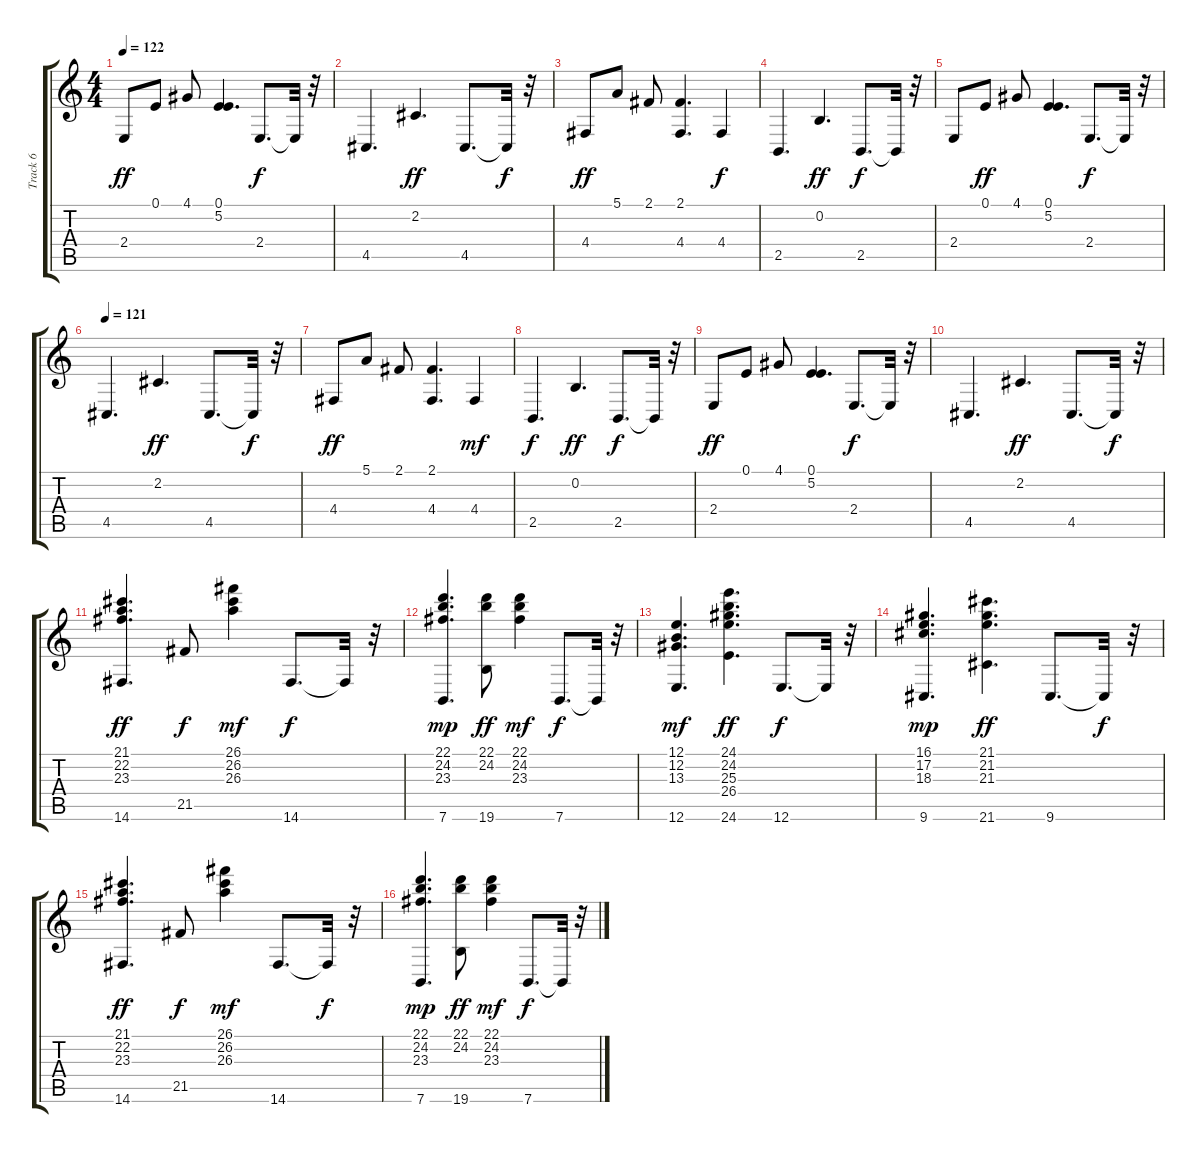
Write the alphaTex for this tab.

\track ("Track 6" "Track 6") {instrument electricpiano1}
\staff {score tabs}
\tuning (E4 B3 G3 D3 A2 E2) {hide}
\ts (4 4)
\tempo 122
\clef g2
\ks c
2.4.8{dy ff} 0.1.8 4.1.8 (0.1 5.2).4{d} 2.4.8{d dy f} 2.4{t}.32 r.32 |
4.5.4{d} 2.2.4{d dy ff} 4.5.8{d} 4.5{t}.32{dy f} r.32 |
4.4.8{dy ff} 5.1.8 2.1.8 (2.1 4.4).4{d} 4.4.4{dy f} |
2.5.4{d} 0.2.4{d dy ff} 2.5.8{d dy f} 2.5{t}.32 r.32 |
2.4.8 0.1.8{dy ff} 4.1.8 (0.1 5.2).4{d} 2.4.8{d dy f} 2.4{t}.32 r.32 |
\tempo 121
4.5.4{d} 2.2.4{d dy ff} 4.5.8{d} 4.5{t}.32{dy f} r.32 |
4.4.8{dy ff} 5.1.8 2.1.8 (2.1 4.4).4{d} 4.4.4{dy mf} |
2.5.4{d dy f} 0.2.4{d dy ff} 2.5.8{d dy f} 2.5{t}.32 r.32 |
2.4.8{dy ff} 0.1.8 4.1.8 (0.1 5.2).4{d} 2.4.8{d dy f} 2.4{t}.32 r.32 |
4.5.4{d} 2.2.4{d dy ff} 4.5.8{d} 4.5{t}.32{dy f} r.32 |
(21.1 22.2 23.3 14.6).4{d dy ff} 21.5.8{dy f} (26.1 26.2 26.3).4{dy mf} 14.6.8{d dy f} 14.6{t}.32 r.32 |
(22.1 24.2 23.3 7.6).4{d dy mp} (22.1 24.2 19.6).8{dy ff} (22.1 24.2 23.3).4{dy mf} 7.6.8{d dy f} 7.6{t}.32 r.32 |
(12.1 12.2 13.3 12.6).4{d dy mf} (24.1 24.2 25.3 26.4 24.6).4{d dy ff} 12.6.8{d dy f} 12.6{t}.32 r.32 |
(16.1 17.2 18.3 9.6).4{d dy mp} (21.1 21.2 21.3 21.6).4{d dy ff} 9.6.8{d} 9.6{t}.32{dy f} r.32 |
(21.1 22.2 23.3 14.6).4{d dy ff} 21.5.8{dy f} (26.1 26.2 26.3).4{dy mf} 14.6.8{d} 14.6{t}.32{dy f} r.32 |
(22.1 24.2 23.3 7.6).4{d dy mp} (22.1 24.2 19.6).8{dy ff} (22.1 24.2 23.3).4{dy mf} 7.6.8{d dy f} 7.6{t}.32 r.32
